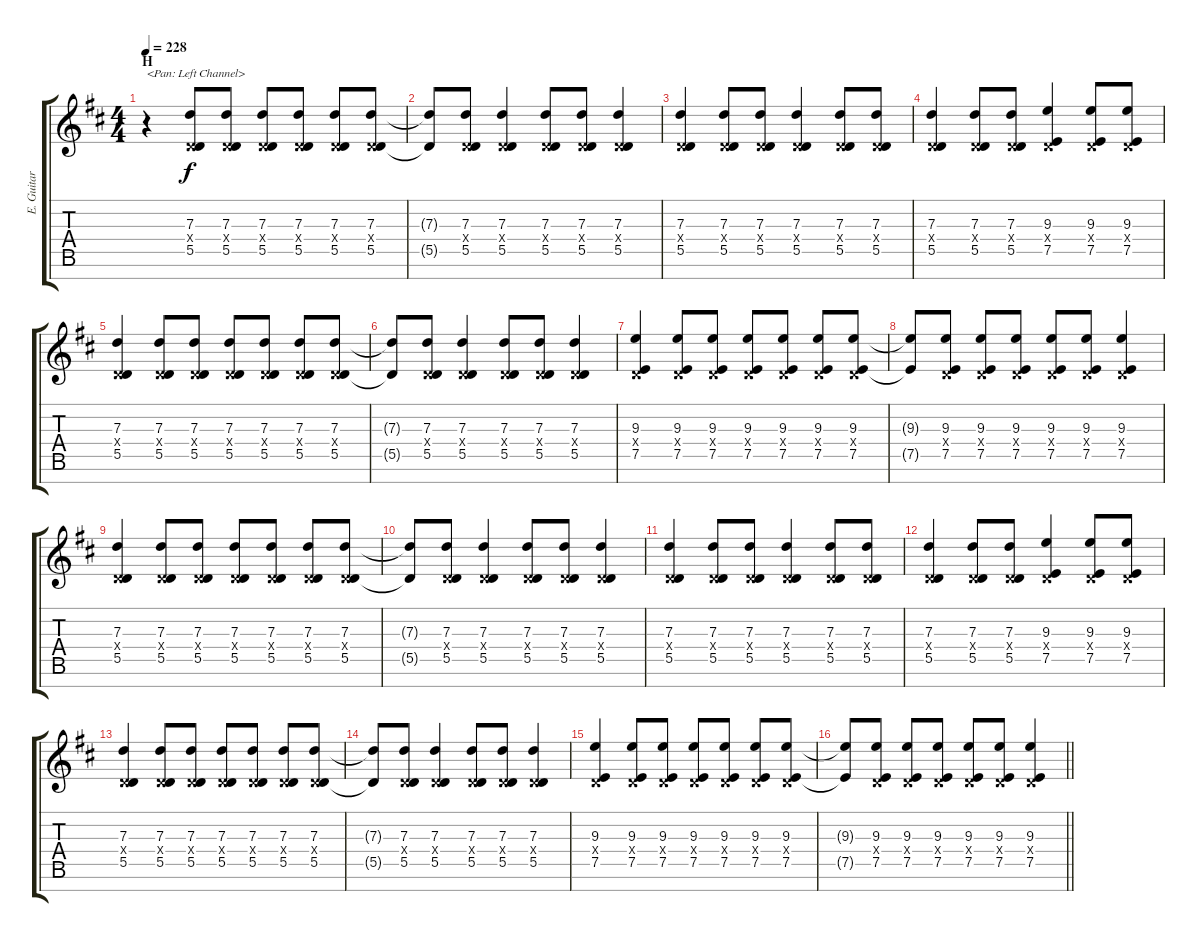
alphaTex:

\track ("E. Guitar I" "E. Guitar ") {instrument overdrivenguitar}
\staff {score tabs}
\tuning (E4 B3 G3 D3 A2 E2 B1) {hide}
\ts (4 4)
\section ("" "H")
\tempo 228
\clef g2
\ks d
r.4{txt "<Pan: Left Channel>" dy f balance 1} (7.3 0.4{x} 5.5).8 (7.3 0.4{x} 5.5).8 (7.3 0.4{x} 5.5).8 (7.3 0.4{x} 5.5).8 (7.3 0.4{x} 5.5).8 (7.3 0.4{x} 5.5).8 |
(7.3{t} 5.5{t}).8 (7.3 0.4{x} 5.5).8 (7.3 0.4{x} 5.5).4 (7.3 0.4{x} 5.5).8 (7.3 0.4{x} 5.5).8 (7.3 0.4{x} 5.5).4 |
(7.3 0.4{x} 5.5).4 (7.3 0.4{x} 5.5).8 (7.3 0.4{x} 5.5).8 (7.3 0.4{x} 5.5).4 (7.3 0.4{x} 5.5).8 (7.3 0.4{x} 5.5).8 |
(7.3 0.4{x} 5.5).4 (7.3 0.4{x} 5.5).8 (7.3 0.4{x} 5.5).8 (9.3 0.4{x} 7.5).4 (9.3 0.4{x} 7.5).8 (9.3 0.4{x} 7.5).8 |
(7.3 0.4{x} 5.5).4 (7.3 0.4{x} 5.5).8 (7.3 0.4{x} 5.5).8 (7.3 0.4{x} 5.5).8 (7.3 0.4{x} 5.5).8 (7.3 0.4{x} 5.5).8 (7.3 0.4{x} 5.5).8 |
(7.3{t} 5.5{t}).8 (7.3 0.4{x} 5.5).8 (7.3 0.4{x} 5.5).4 (7.3 0.4{x} 5.5).8 (7.3 0.4{x} 5.5).8 (7.3 0.4{x} 5.5).4 |
(9.3 0.4{x} 7.5).4 (9.3 0.4{x} 7.5).8 (9.3 0.4{x} 7.5).8 (9.3 0.4{x} 7.5).8 (9.3 0.4{x} 7.5).8 (9.3 0.4{x} 7.5).8 (9.3 0.4{x} 7.5).8 |
(9.3{t} 7.5{t}).8 (9.3 0.4{x} 7.5).8 (9.3 0.4{x} 7.5).8 (9.3 0.4{x} 7.5).8 (9.3 0.4{x} 7.5).8 (9.3 0.4{x} 7.5).8 (9.3 0.4{x} 7.5).4 |
(7.3 0.4{x} 5.5).4 (7.3 0.4{x} 5.5).8 (7.3 0.4{x} 5.5).8 (7.3 0.4{x} 5.5).8 (7.3 0.4{x} 5.5).8 (7.3 0.4{x} 5.5).8 (7.3 0.4{x} 5.5).8 |
(7.3{t} 5.5{t}).8 (7.3 0.4{x} 5.5).8 (7.3 0.4{x} 5.5).4 (7.3 0.4{x} 5.5).8 (7.3 0.4{x} 5.5).8 (7.3 0.4{x} 5.5).4 |
(7.3 0.4{x} 5.5).4 (7.3 0.4{x} 5.5).8 (7.3 0.4{x} 5.5).8 (7.3 0.4{x} 5.5).4 (7.3 0.4{x} 5.5).8 (7.3 0.4{x} 5.5).8 |
(7.3 0.4{x} 5.5).4 (7.3 0.4{x} 5.5).8 (7.3 0.4{x} 5.5).8 (9.3 0.4{x} 7.5).4 (9.3 0.4{x} 7.5).8 (9.3 0.4{x} 7.5).8 |
(7.3 0.4{x} 5.5).4 (7.3 0.4{x} 5.5).8 (7.3 0.4{x} 5.5).8 (7.3 0.4{x} 5.5).8 (7.3 0.4{x} 5.5).8 (7.3 0.4{x} 5.5).8 (7.3 0.4{x} 5.5).8 |
(7.3{t} 5.5{t}).8 (7.3 0.4{x} 5.5).8 (7.3 0.4{x} 5.5).4 (7.3 0.4{x} 5.5).8 (7.3 0.4{x} 5.5).8 (7.3 0.4{x} 5.5).4 |
(9.3 0.4{x} 7.5).4 (9.3 0.4{x} 7.5).8 (9.3 0.4{x} 7.5).8 (9.3 0.4{x} 7.5).8 (9.3 0.4{x} 7.5).8 (9.3 0.4{x} 7.5).8 (9.3 0.4{x} 7.5).8 |
\barLineRight lightlight
(9.3{t} 7.5{t}).8 (9.3 0.4{x} 7.5).8 (9.3 0.4{x} 7.5).8 (9.3 0.4{x} 7.5).8 (9.3 0.4{x} 7.5).8 (9.3 0.4{x} 7.5).8 (9.3 0.4{x} 7.5).4
